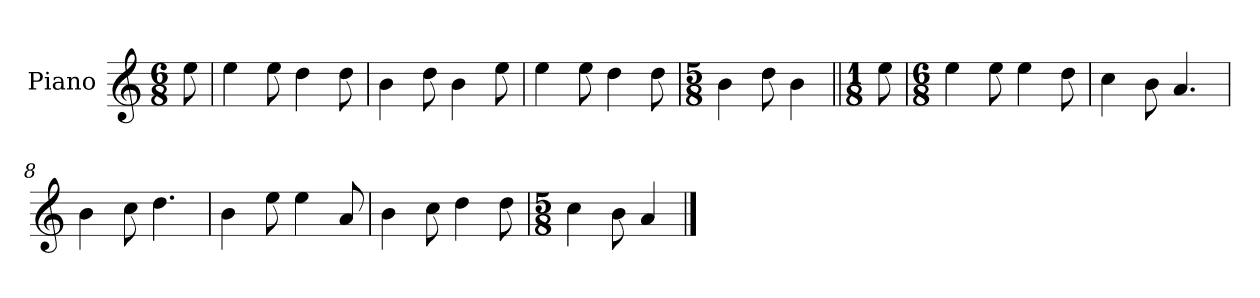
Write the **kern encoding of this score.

**kern
*part1
*staff1
*I"Piano
*I'Pno.
*clefG2
*k[]
*M6/8
=
8ee\
=1
4ee\
8ee\
4dd\
8dd\
=2
4b\
8dd\
4b\
8ee\
=3
4ee\
8ee\
4dd\
8dd\
=4
*M5/8
4b\
8dd\
4b\
=5||
*M1/8
8ee\
=6
*M6/8
4ee\
8ee\
4ee\
8dd\
=7
4cc\
8b\
4.a/
=8
4b\
8cc\
4.dd\
=9
4b\
8ee\
4ee\
8a/
!!LO:LB:g=z
=10
4b\
8cc\
4dd\
8dd\
=11
*M5/8
4cc\
8b\
4a/
==
*-
